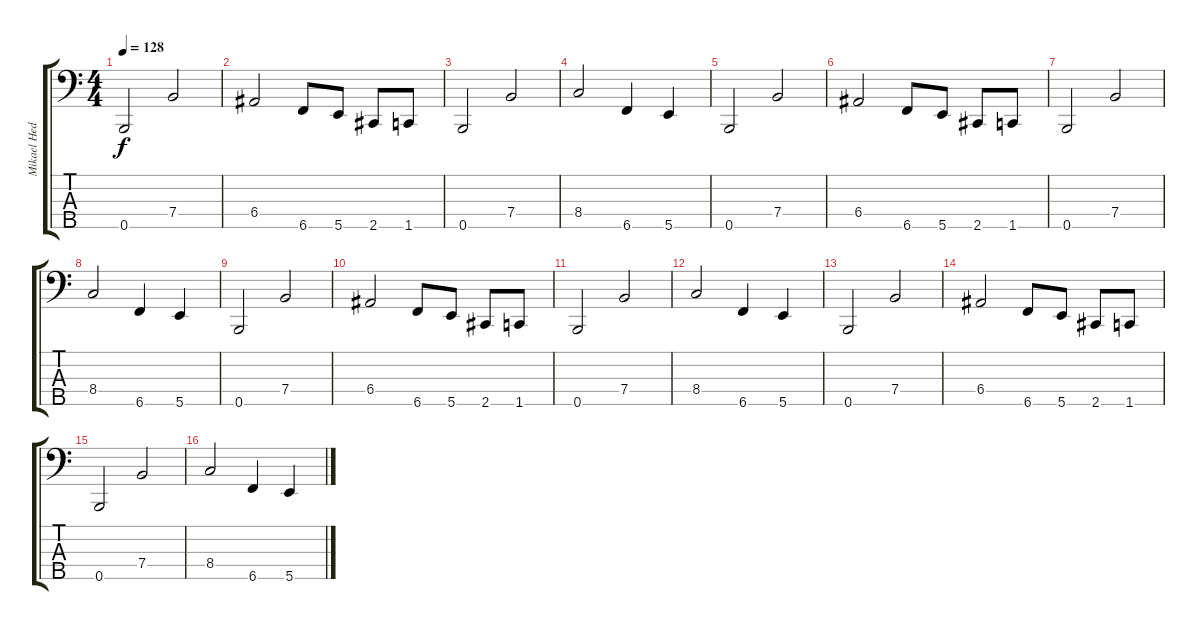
\track ("Mikael Hedlund" "Mikael Hed") {instrument electricbasspick}
\staff {score tabs}
\tuning (G2 D2 A1 E1 B0) {hide}
\ts (4 4)
\tempo 128
\clef f4
\ks c
0.5.2{dy f instrument electricbasspick} 7.4.2 |
6.4.2 6.5.8 5.5.8 2.5.8 1.5.8 |
0.5.2 7.4.2 |
8.4.2 6.5.4 5.5.4 |
0.5.2 7.4.2 |
6.4.2 6.5.8 5.5.8 2.5.8 1.5.8 |
0.5.2 7.4.2 |
8.4.2 6.5.4 5.5.4 |
0.5.2 7.4.2 |
6.4.2 6.5.8 5.5.8 2.5.8 1.5.8 |
0.5.2 7.4.2 |
8.4.2 6.5.4 5.5.4 |
0.5.2 7.4.2 |
6.4.2 6.5.8 5.5.8 2.5.8 1.5.8 |
0.5.2 7.4.2 |
8.4.2 6.5.4 5.5.4
